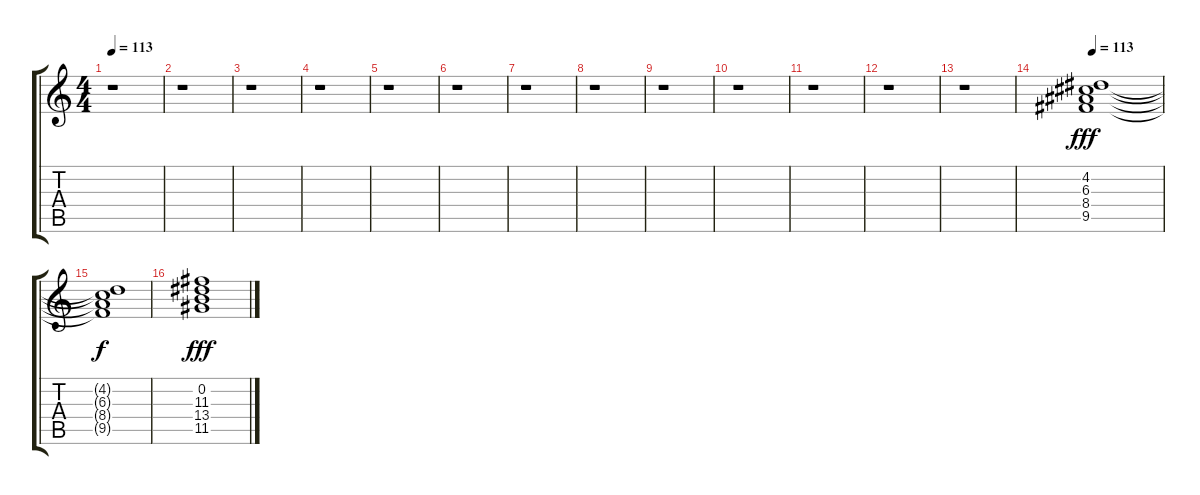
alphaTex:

\track "" {instrument electricbassfinger}
\staff {score tabs}
\tuning (E4 B3 G3 D3 A2 E2) {hide}
\ts (4 4)
\tempo 113
\clef g2
\ks c
r.1{dy fff} |
r.1 |
r.1 |
r.1 |
r.1 |
r.1 |
r.1 |
r.1 |
r.1 |
r.1 |
r.1 |
r.1 |
r.1 |
\tempo 113
(4.2 6.3 8.4 9.5).1 |
(4.2{t} 6.3{t} 8.4{t} 9.5{t}).1{dy f} |
(0.2 11.3 13.4 11.5).1{dy fff}
